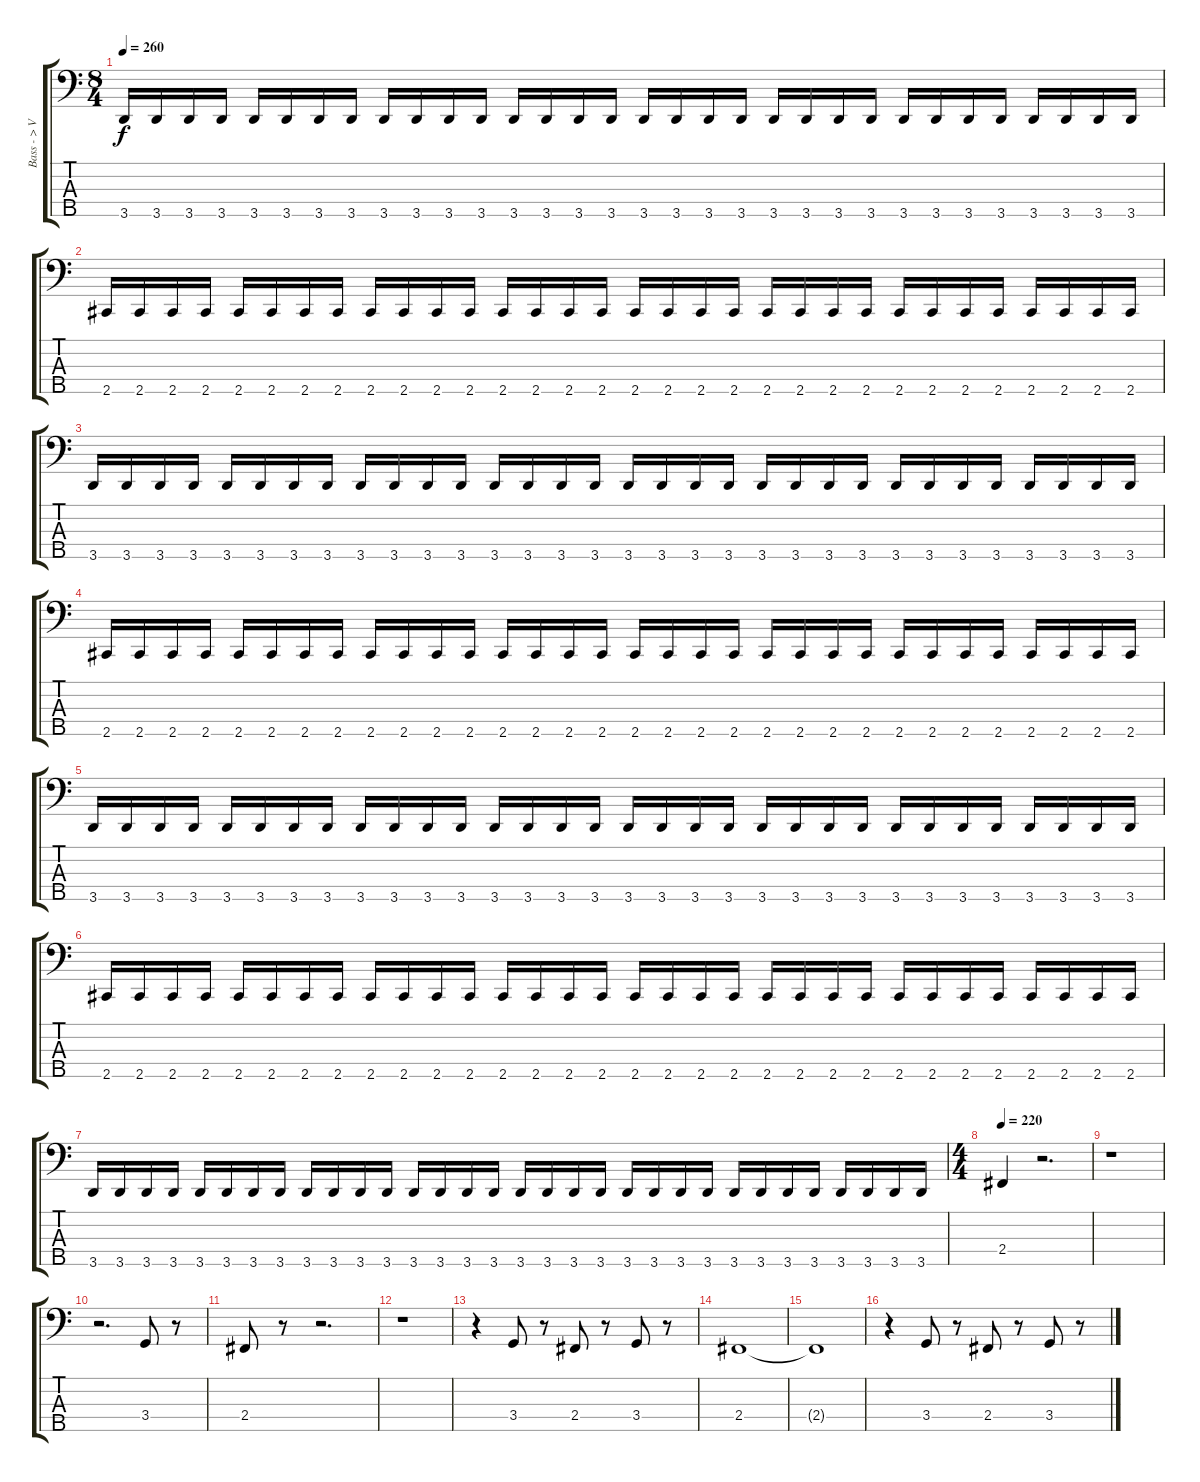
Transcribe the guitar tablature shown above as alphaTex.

\track ("Bass - > Vortex" "Bass - > V") {instrument electricbassfinger}
\staff {score tabs}
\tuning (G2 D2 A1 E1 B0) {hide}
\ts (8 4)
\tempo 260
\clef f4
\ks c
3.5.16{dy f} 3.5.16 3.5.16 3.5.16 3.5.16 3.5.16 3.5.16 3.5.16 3.5.16 3.5.16 3.5.16 3.5.16 3.5.16 3.5.16 3.5.16 3.5.16 3.5.16 3.5.16 3.5.16 3.5.16 3.5.16 3.5.16 3.5.16 3.5.16 3.5.16 3.5.16 3.5.16 3.5.16 3.5.16 3.5.16 3.5.16 3.5.16 |
2.5.16 2.5.16 2.5.16 2.5.16 2.5.16 2.5.16 2.5.16 2.5.16 2.5.16 2.5.16 2.5.16 2.5.16 2.5.16 2.5.16 2.5.16 2.5.16 2.5.16 2.5.16 2.5.16 2.5.16 2.5.16 2.5.16 2.5.16 2.5.16 2.5.16 2.5.16 2.5.16 2.5.16 2.5.16 2.5.16 2.5.16 2.5.16 |
3.5.16 3.5.16 3.5.16 3.5.16 3.5.16 3.5.16 3.5.16 3.5.16 3.5.16 3.5.16 3.5.16 3.5.16 3.5.16 3.5.16 3.5.16 3.5.16 3.5.16 3.5.16 3.5.16 3.5.16 3.5.16 3.5.16 3.5.16 3.5.16 3.5.16 3.5.16 3.5.16 3.5.16 3.5.16 3.5.16 3.5.16 3.5.16 |
2.5.16 2.5.16 2.5.16 2.5.16 2.5.16 2.5.16 2.5.16 2.5.16 2.5.16 2.5.16 2.5.16 2.5.16 2.5.16 2.5.16 2.5.16 2.5.16 2.5.16 2.5.16 2.5.16 2.5.16 2.5.16 2.5.16 2.5.16 2.5.16 2.5.16 2.5.16 2.5.16 2.5.16 2.5.16 2.5.16 2.5.16 2.5.16 |
3.5.16 3.5.16 3.5.16 3.5.16 3.5.16 3.5.16 3.5.16 3.5.16 3.5.16 3.5.16 3.5.16 3.5.16 3.5.16 3.5.16 3.5.16 3.5.16 3.5.16 3.5.16 3.5.16 3.5.16 3.5.16 3.5.16 3.5.16 3.5.16 3.5.16 3.5.16 3.5.16 3.5.16 3.5.16 3.5.16 3.5.16 3.5.16 |
2.5.16 2.5.16 2.5.16 2.5.16 2.5.16 2.5.16 2.5.16 2.5.16 2.5.16 2.5.16 2.5.16 2.5.16 2.5.16 2.5.16 2.5.16 2.5.16 2.5.16 2.5.16 2.5.16 2.5.16 2.5.16 2.5.16 2.5.16 2.5.16 2.5.16 2.5.16 2.5.16 2.5.16 2.5.16 2.5.16 2.5.16 2.5.16 |
3.5.16 3.5.16 3.5.16 3.5.16 3.5.16 3.5.16 3.5.16 3.5.16 3.5.16 3.5.16 3.5.16 3.5.16 3.5.16 3.5.16 3.5.16 3.5.16 3.5.16 3.5.16 3.5.16 3.5.16 3.5.16 3.5.16 3.5.16 3.5.16 3.5.16 3.5.16 3.5.16 3.5.16 3.5.16 3.5.16 3.5.16 3.5.16 |
\ts (4 4)
\tempo 220
2.4.4 r.2{d} |
r.1 |
r.2{d} 3.4.8 r.8 |
2.4.8 r.8 r.2{d} |
r.1 |
r.4 3.4.8 r.8 2.4.8 r.8 3.4.8 r.8 |
2.4.1 |
2.4{t}.1 |
r.4 3.4.8 r.8 2.4.8 r.8 3.4.8 r.8
